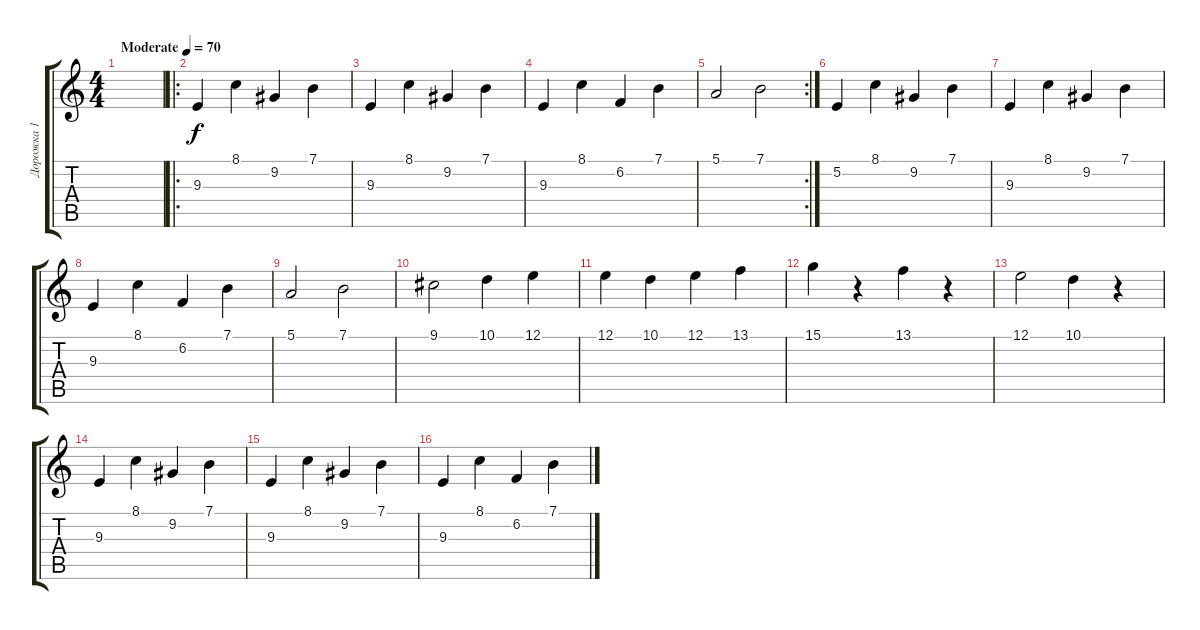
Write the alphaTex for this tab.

\track ("Дорожка 1" "Дорожка 1") {instrument electricgrandpiano}
\staff {score tabs}
\tuning (E4 B3 G3 D3 A2 E2) {hide}
\ts (4 4)
\tempo (70 "Moderate")
\clef g2
\ks c
|
\ro
9.3.4 8.1.4 9.2.4 7.1.4 |
9.3.4 8.1.4 9.2.4 7.1.4 |
9.3.4 8.1.4 6.2.4 7.1.4 |
\rc 2
5.1.2 7.1.2 |
5.2.4 8.1.4 9.2.4 7.1.4 |
9.3.4 8.1.4 9.2.4 7.1.4 |
9.3.4 8.1.4 6.2.4 7.1.4 |
5.1.2 7.1.2 |
9.1.2 10.1.4 12.1.4 |
12.1.4 10.1.4 12.1.4 13.1.4 |
15.1.4 r.4 13.1.4 r.4 |
12.1.2 10.1.4 r.4 |
9.3.4 8.1.4 9.2.4 7.1.4 |
9.3.4 8.1.4 9.2.4 7.1.4 |
9.3.4 8.1.4 6.2.4 7.1.4
